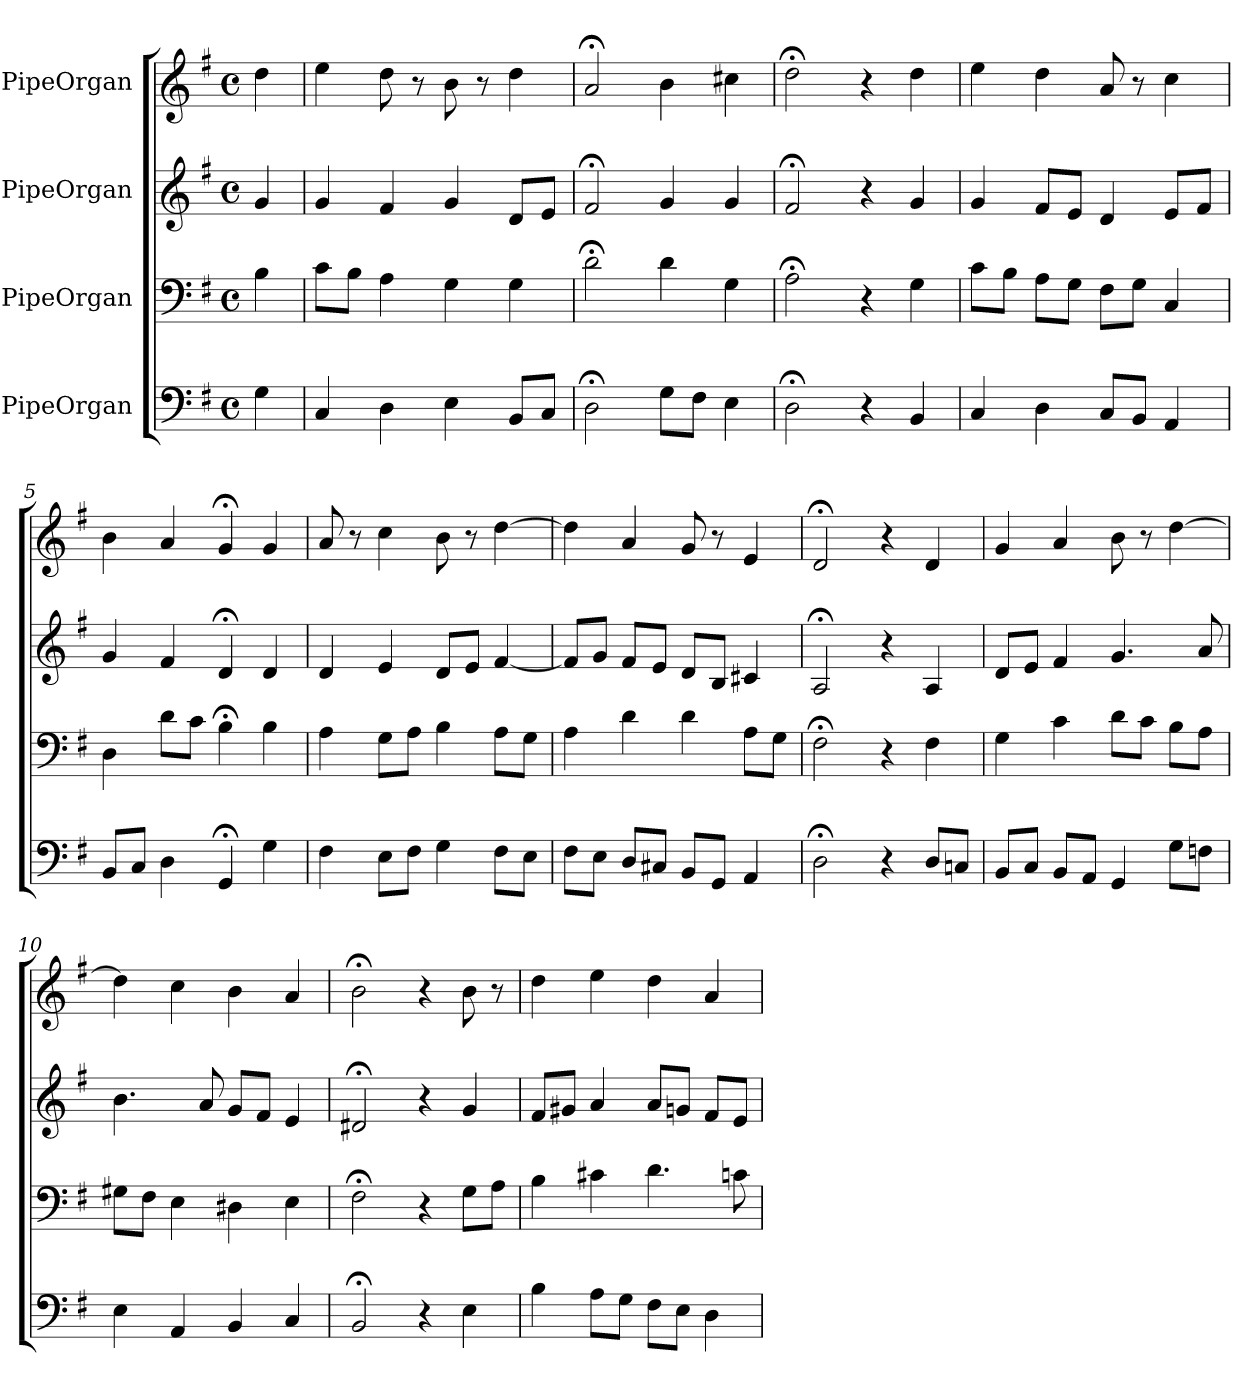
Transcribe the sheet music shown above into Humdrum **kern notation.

**kern	**kern	**kern	**kern
*part4	*part3	*part2	*part1
*staff4	*staff3	*staff2	*staff1
*I"PipeOrgan	*I"PipeOrgan	*I"PipeOrgan	*I"PipeOrgan
*clefF4	*clefF4	*clefG2	*clefG2
*k[f#]	*k[f#]	*k[f#]	*k[f#]
*G:	*G:	*G:	*G:
*M4/4	*M4/4	*M4/4	*M4/4
*met(c)	*met(c)	*met(c)	*met(c)
*MM60	*MM60	*MM60	*MM60
=	=	=	=
4G	4B	4g	4dd
=1	=1	=1	=1
4C	8c\L	4g	4ee
.	8B\J	.	.
4D	4A	4f#	8dd
.	.	.	8r
4E	4G	4g	8b
.	.	.	8r
8BB/L	4G	8d/L	4dd
8C/J	.	8e/J	.
=2	=2	=2	=2
2D;<	2d;<	2f#;<	2a;<
8G\L	4d	4g	4b
8F#\J	.	.	.
4E	4G	4g	4cc#X
=3	=3	=3	=3
2D;<	2A;<	2f#;<	2dd;<
4r	4r	4r	4r
4BB	4G	4g	4dd
=4	=4	=4	=4
4C	8c\L	4g	4ee
.	8B\J	.	.
4D	8A\L	8f#/L	4dd
.	8G\J	8e/J	.
8C/L	8F#\L	4d	8a
8BB/J	8G\J	.	8r
4AA	4C	8e/L	4cc
.	.	8f#/J	.
=5	=5	=5	=5
8BB/L	4D	4g	4b
8C/J	.	.	.
4D	8d\L	4f#	4a
.	8c\J	.	.
4GG;<	4B;<	4d;<	4g;<
4G	4B	4d	4g
=6	=6	=6	=6
4F#	4A	4d	8a
.	.	.	8r
8E\L	8G\L	4e	4cc
8F#\J	8A\J	.	.
4G	4B	8d/L	8b
.	.	8e/J	8r
8F#\L	8A\L	[4f#	[4dd
8E\J	8G\J	.	.
=7	=7	=7	=7
8F#\L	4A	8f#/L]	4dd]
8E\J	.	8g/J	.
8D/L	4d	8f#/L	4a
8C#X/J	.	8e/J	.
8BB/L	4d	8d/L	8g
8GG/J	.	8B/J	8r
4AA	8A\L	4c#X	4e
.	8G\J	.	.
=8	=8	=8	=8
2D;<	2F#;<	2A;<	2d;<
4r	4r	4r	4r
8D/L	4F#	4A	4d
8Cn/J	.	.	.
=9	=9	=9	=9
8BB/L	4G	8d/L	4g
8C/J	.	8e/J	.
8BB/L	4c	4f#	4a
8AA/J	.	.	.
4GG	8d\L	4.g	8b
.	8c\J	.	8r
8G\L	8B\L	.	[4dd
8Fn\J	8A\J	8a	.
=10	=10	=10	=10
4E	8G#X\L	4.b	4dd]
.	8F#\J	.	.
4AA	4E	.	4cc
.	.	8a	.
4BB	4D#X	8g/L	4b
.	.	8f#/J	.
4C	4E	4e	4a
=11	=11	=11	=11
2BB;<	2F#;<	2d#X;<	2b;<
4r	4r	4r	4r
4E	8G\L	4g	8b
.	8A\J	.	8r
=12	=12	=12	=12
4B	4B	8f#/L	4dd
.	.	8g#X/J	.
8A\L	4c#X	4a	4ee
8G\J	.	.	.
8F#\L	4.d	8a/L	4dd
8E\J	.	8gn/J	.
4D	.	8f#/L	4a
.	8cn	8e/J	.
=	=	=	=
*-	*-	*-	*-
